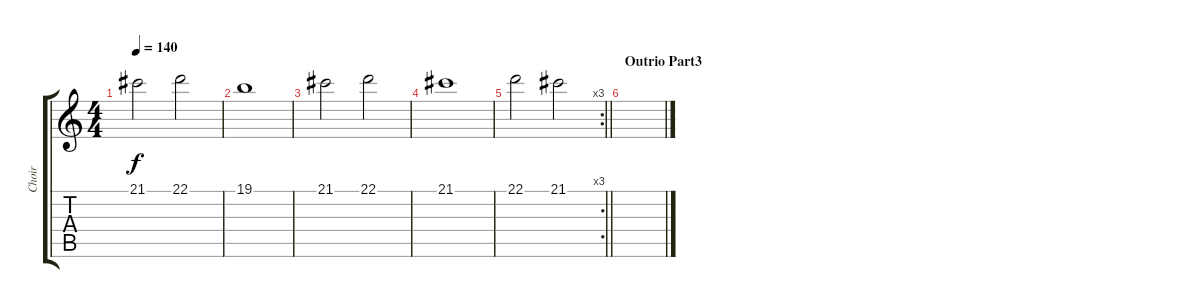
\track ("Choir" "Choir") {instrument pad4choir}
\staff {score tabs}
\tuning (E4 B3 G3 D3 A2 E2) {hide}
\ts (4 4)
\tempo 140
\clef g2
\ks c
21.1.2{dy f} 22.1.2 |
19.1.1 |
21.1.2 22.1.2 |
21.1.1 |
\rc 3
\barLineRight lightlight
22.1.2 21.1.2 |
\section ("" "Outrio Part3")
